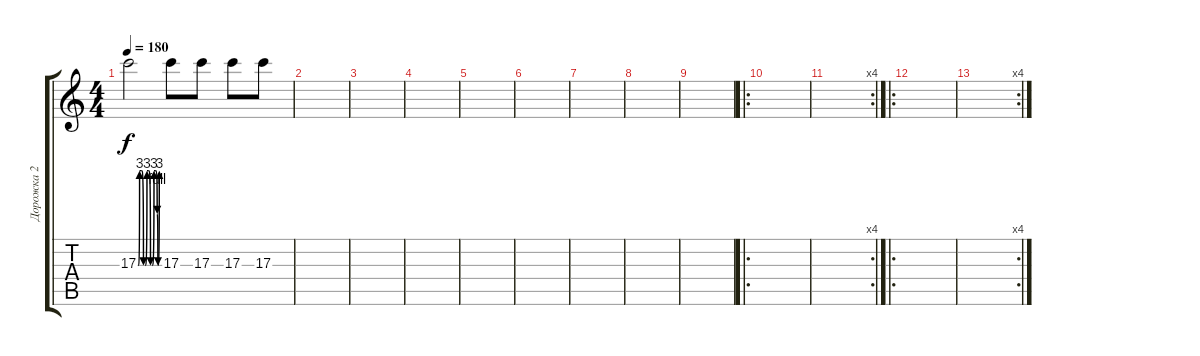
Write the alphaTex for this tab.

\track ("Дорожка 2" "Дорожка 2") {instrument overdrivenguitar}
\staff {score tabs}
\tuning (E4 B3 G3 D3 A2 E2) {hide}
\ts (4 4)
\tempo 180
\clef g2
\ks c
17.3{be (custom 0 0 4 12 10 12 15 0 20 0 25 12 30 12 35 0 40 0 45 12 50 12 54 4 56 0 60 12)}.2{dy f} 17.3.8 17.3.8 17.3.8 17.3.8 |
|
|
|
|
|
|
|
|
\ro
|
\rc 4
|
\ro
|
\rc 4
